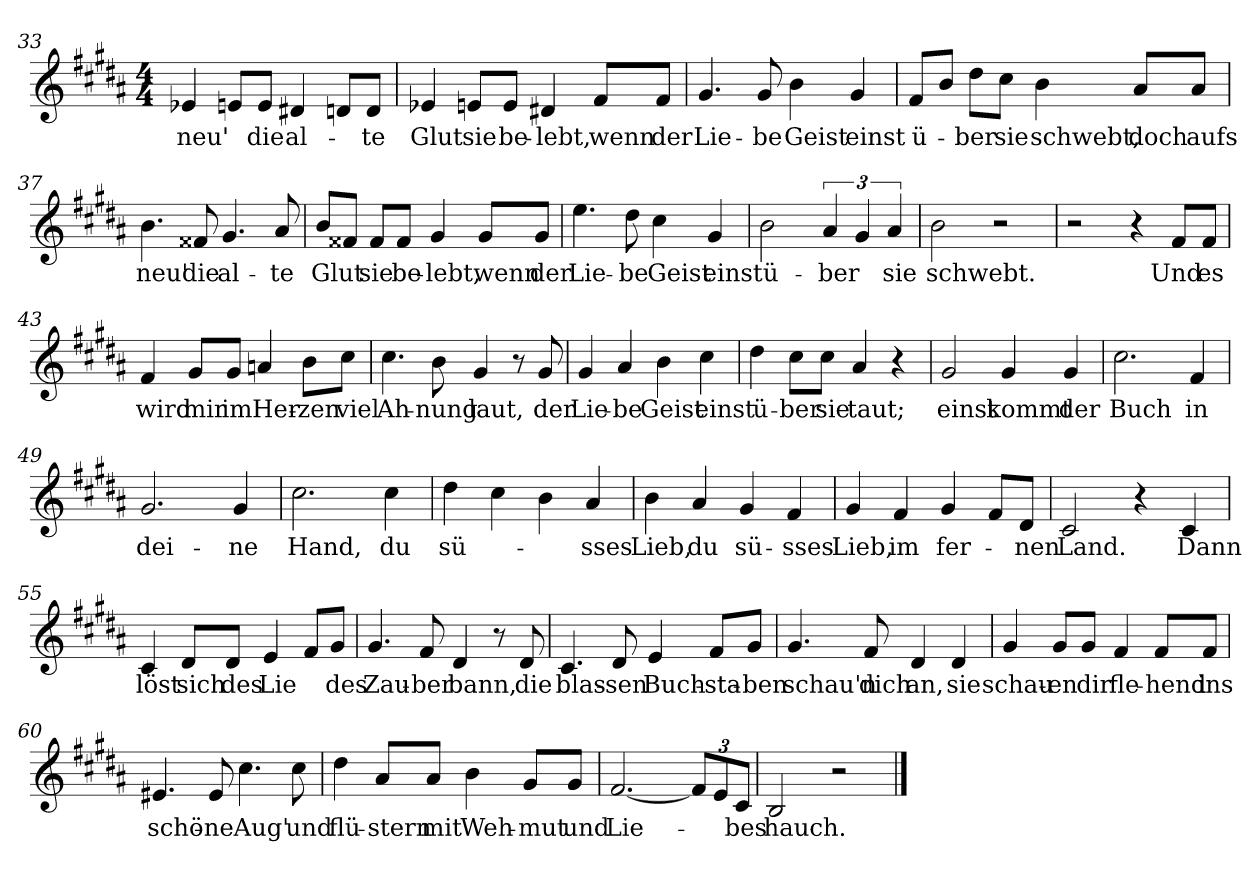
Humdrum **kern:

**kern	**text
*part1	*part1
*staff1	*staff1
*clefG2	*
*k[f#c#g#d#a#]	*
*M4/4	*
=33	=33
!	!LO:LY:b
4e-X/	neu'
8en/L	.
!	!LO:LY:b
8e/J	die
!	!LO:LY:b
4d#X/	al-
8dn/L	.
!	!LO:LY:b
8d/J	-te
=34	=34
!	!LO:LY:b
4e-X/	Glut
!	!LO:LY:b
8en/L	sie
!	!LO:LY:b
8e/J	be-
!	!LO:LY:b
4d#X/	-lebt,
!	!LO:LY:b
8f#/L	wenn
!	!LO:LY:b
8f#/J	der
=35	=35
!	!LO:LY:b
4.g#/	Lie-
!	!LO:LY:b
8g#/	-be
!	!LO:LY:b
4b\	Geist
!	!LO:LY:b
4g#/	einst
!!LO:LB:g=z
=36	=36
!	!LO:LY:b
8f#/L	ü-
8b/J	.
!	!LO:LY:b
8dd#\L	-ber
!	!LO:LY:b
8cc#\J	sie
!	!LO:LY:b
4b\	schwebt,
!	!LO:LY:b
8a#/L	doch
!	!LO:LY:b
8a#/J	aufs
=37	=37
!	!LO:LY:b
4.b\	neu'
!	!LO:LY:b
8f##X/	die
!	!LO:LY:b
4.g#/	al-
!	!LO:LY:b
8a#/	-te
=38	=38
!	!LO:LY:b
8b/L	Glut
8f##X/J	.
!	!LO:LY:b
8f##/L	sie
!	!LO:LY:b
8f##/J	be-
!	!LO:LY:b
4g#/	-lebt,
!	!LO:LY:b
8g#/L	wenn
!	!LO:LY:b
8g#/J	der
=39	=39
!	!LO:LY:b
4.ee\	Lie-
!	!LO:LY:b
8dd#\	-be
!	!LO:LY:b
4cc#\	Geist
!	!LO:LY:b
4g#/	einst
=40	=40
!	!LO:LY:b
2b\	ü-
!	!LO:LY:b
6a#/	-ber
6g#/	.
!	!LO:LY:b
6a#/	sie
!!LO:LB:g=z
=41	=41
!	!LO:LY:b
2b\	schwebt.
2r	.
=42	=42
2r	.
4r	.
!	!LO:LY:b
8f#/L	Und
!	!LO:LY:b
8f#/J	es
=43	=43
!	!LO:LY:b
4f#/	wird
!	!LO:LY:b
8g#/L	mir
!	!LO:LY:b
8g#/J	im
!	!LO:LY:b
4an/	Her-
!	!LO:LY:b
8b\L	-zen
!	!LO:LY:b
8cc#\J	viel
=44	=44
!	!LO:LY:b
4.cc#\	Ah-
!	!LO:LY:b
8b\	-nung
!	!LO:LY:b
4g#/	laut,
8r	.
!	!LO:LY:b
8g#/	der
=45	=45
!	!LO:LY:b
4g#/	Lie-
!	!LO:LY:b
4a#/	-be
!	!LO:LY:b
4b\	Geist
!	!LO:LY:b
4cc#\	einst
=46	=46
!	!LO:LY:b
4dd#\	ü-
!	!LO:LY:b
8cc#\L	-ber
!	!LO:LY:b
8cc#\J	sie
!	!LO:LY:b
4a#/	taut;
4r	.
!!LO:PB:g=z
=47	=47
!	!LO:LY:b
2g#/	einst
!	!LO:LY:b
4g#/	kommt
!	!LO:LY:b
4g#/	der
=48	=48
!	!LO:LY:b
2.cc#\	Buch
!	!LO:LY:b
4f#/	in
=49	=49
!	!LO:LY:b
2.g#/	dei-
!	!LO:LY:b
4g#/	-ne
=50	=50
!	!LO:LY:b
2.cc#\	Hand,
!	!LO:LY:b
4cc#\	du
=51	=51
!	!LO:LY:b
4dd#\	sü-
4cc#\	.
4b\	.
!	!LO:LY:b
4a#/	-sses
=52	=52
!	!LO:LY:b
4b\	Lieb,
!	!LO:LY:b
4a#/	du
!	!LO:LY:b
4g#/	sü-
!	!LO:LY:b
4f#/	-sses
=53	=53
!	!LO:LY:b
4g#/	Lieb,
!	!LO:LY:b
4f#/	im
!	!LO:LY:b
4g#/	fer-
8f#/L	.
!	!LO:LY:b
8d#/J	-nen
=54	=54
!	!LO:LY:b
2c#/	Land.
4r	.
!	!LO:LY:b
4c#/	Dann
!!LO:LB:g=z
=55	=55
!	!LO:LY:b
4c#/	löst
!	!LO:LY:b
8d#/L	sich
!	!LO:LY:b
8d#/J	des
!	!LO:LY:b
4e/	Lie
8f#/L	.
!	!LO:LY:b
8g#/J	-des
=56	=56
!	!LO:LY:b
4.g#/	Zau-
!	!LO:LY:b
8f#/	-ber
!	!LO:LY:b
4d#/	bann,
8r	.
!	!LO:LY:b
8d#/	die
=57	=57
!	!LO:LY:b
4.c#/	blas-
!	!LO:LY:b
8d#/	-sen
!	!LO:LY:b
4e/	Buch-
!	!LO:LY:b
8f#/L	-sta-
!	!LO:LY:b
8g#/J	-ben
=58	=58
!	!LO:LY:b
4.g#/	schau'n
!	!LO:LY:b
8f#/	dich
!	!LO:LY:b
4d#/	an,
!	!LO:LY:b
4d#/	sie
=59	=59
!	!LO:LY:b
4g#/	schau-
!	!LO:LY:b
8g#/L	-en
!	!LO:LY:b
8g#/J	dir
!	!LO:LY:b
4f#/	fle-
!	!LO:LY:b
8f#/L	-hend
!	!LO:LY:b
8f#/J	ins
!!LO:LB:g=z
=60	=60
!	!LO:LY:b
4.e#X/	schö-
!	!LO:LY:b
8e#/	-ne
!	!LO:LY:b
4.cc#\	Aug'
!	!LO:LY:b
8cc#\	und
=61	=61
!	!LO:LY:b
4dd#\	flü-
!	!LO:LY:b
8a#/L	-stern
!	!LO:LY:b
8a#/J	mit
!	!LO:LY:b
4b\	Weh-
!	!LO:LY:b
8g#/L	-mut
!	!LO:LY:b
8g#/J	und
=62	=62
!	!LO:LY:b
[2.f#/	Lie-
12f#/L]	.
12e/	.
!	!LO:LY:b
12c#/J	-bes
=63	=63
!	!LO:LY:b
2B/	hauch.
2r	.
==	==
*-	*-
